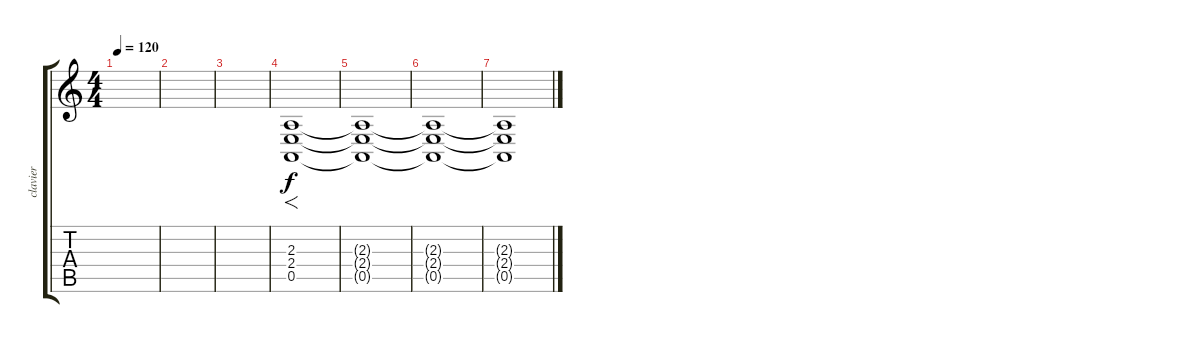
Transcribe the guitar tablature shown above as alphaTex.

\track ("clavier" "clavier") {instrument stringensemble1}
\staff {score tabs}
\tuning (E4 B3 G3 D3 A2 E2) {hide}
\ts (4 4)
\tempo 120
\clef g2
\ks c
|
|
|
(2.3 2.4 0.5).1{f} |
(2.3{t} 2.4{t} 0.5{t}).1 |
(2.3{t} 2.4{t} 0.5{t}).1 |
(2.3{t} 2.4{t} 0.5{t}).1
